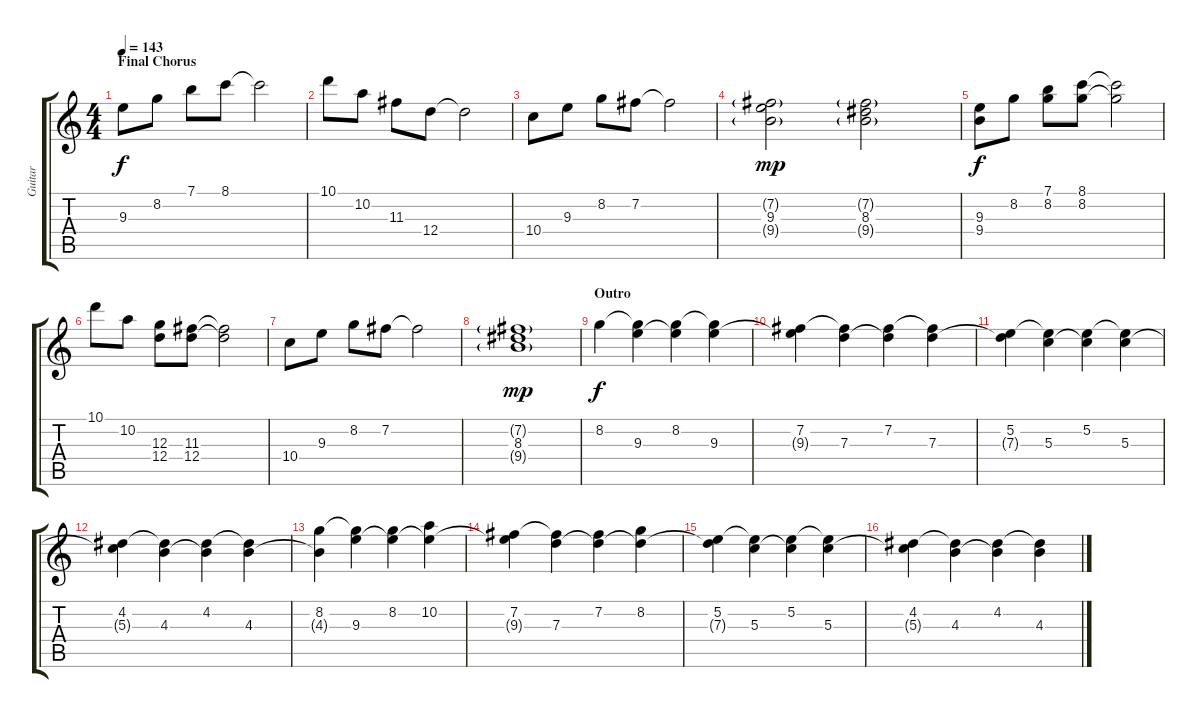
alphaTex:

\track ("Guitar" "Guitar") {instrument overdrivenguitar}
\staff {score tabs}
\tuning (E4 B3 G3 D3 A2 E2) {hide}
\ts (4 4)
\section ("" "Final Chorus")
\tempo 143
\clef g2
\ks c
9.3.8{dy f volume 12} 8.2.8 7.1.8 8.1.8 8.1{t}.2 |
10.1.8 10.2.8 11.3.8 12.4.8 12.4{t}.2 |
10.4.8 9.3.8 8.2.8 7.2.8 7.2{t}.2 |
(7.2{g} 9.3 9.4{g}).2{dy mp} (7.2{g} 8.3 9.4{g}).2 |
(9.3 9.4).8{dy f} 8.2.8 (7.1 8.2).8 (8.1 8.2).8 (8.1{t} 8.2{t}).2 |
10.1.8 10.2.8 (12.3 12.4).8 (11.3 12.4).8 (11.3{t} 12.4{t}).2 |
10.4.8 9.3.8 8.2.8 7.2.8 7.2{t}.2 |
(7.2{g} 8.3 9.4{g}).1{dy mp} |
\section ("" "Outro")
8.2.4{dy f} (8.2{t} 9.3).4 (8.2 9.3{t}).4 (8.2{t} 9.3).4 |
(7.2 9.3{t}).4 (7.2{t} 7.3).4 (7.2 7.3{t}).4 (7.2{t} 7.3).4 |
(5.2 7.3{t}).4 (5.2{t} 5.3).4 (5.2 5.3{t}).4 (5.2{t} 5.3).4 |
(4.2 5.3{t}).4 (4.2{t} 4.3).4 (4.2 4.3{t}).4 (4.2{t} 4.3).4 |
(8.2 4.3{t}).4 (8.2{t} 9.3).4 (8.2 9.3{t}).4 (10.2 9.3{t}).4 |
(7.2 9.3{t}).4 (7.2{t} 7.3).4 (7.2 7.3{t}).4 (8.2 7.3{t}).4 |
(5.2 7.3{t}).4 (5.2{t} 5.3).4 (5.2 5.3{t}).4 (5.2{t} 5.3).4 |
(4.2 5.3{t}).4 (4.2{t} 4.3).4 (4.2 4.3{t}).4 (4.2{t} 4.3).4
